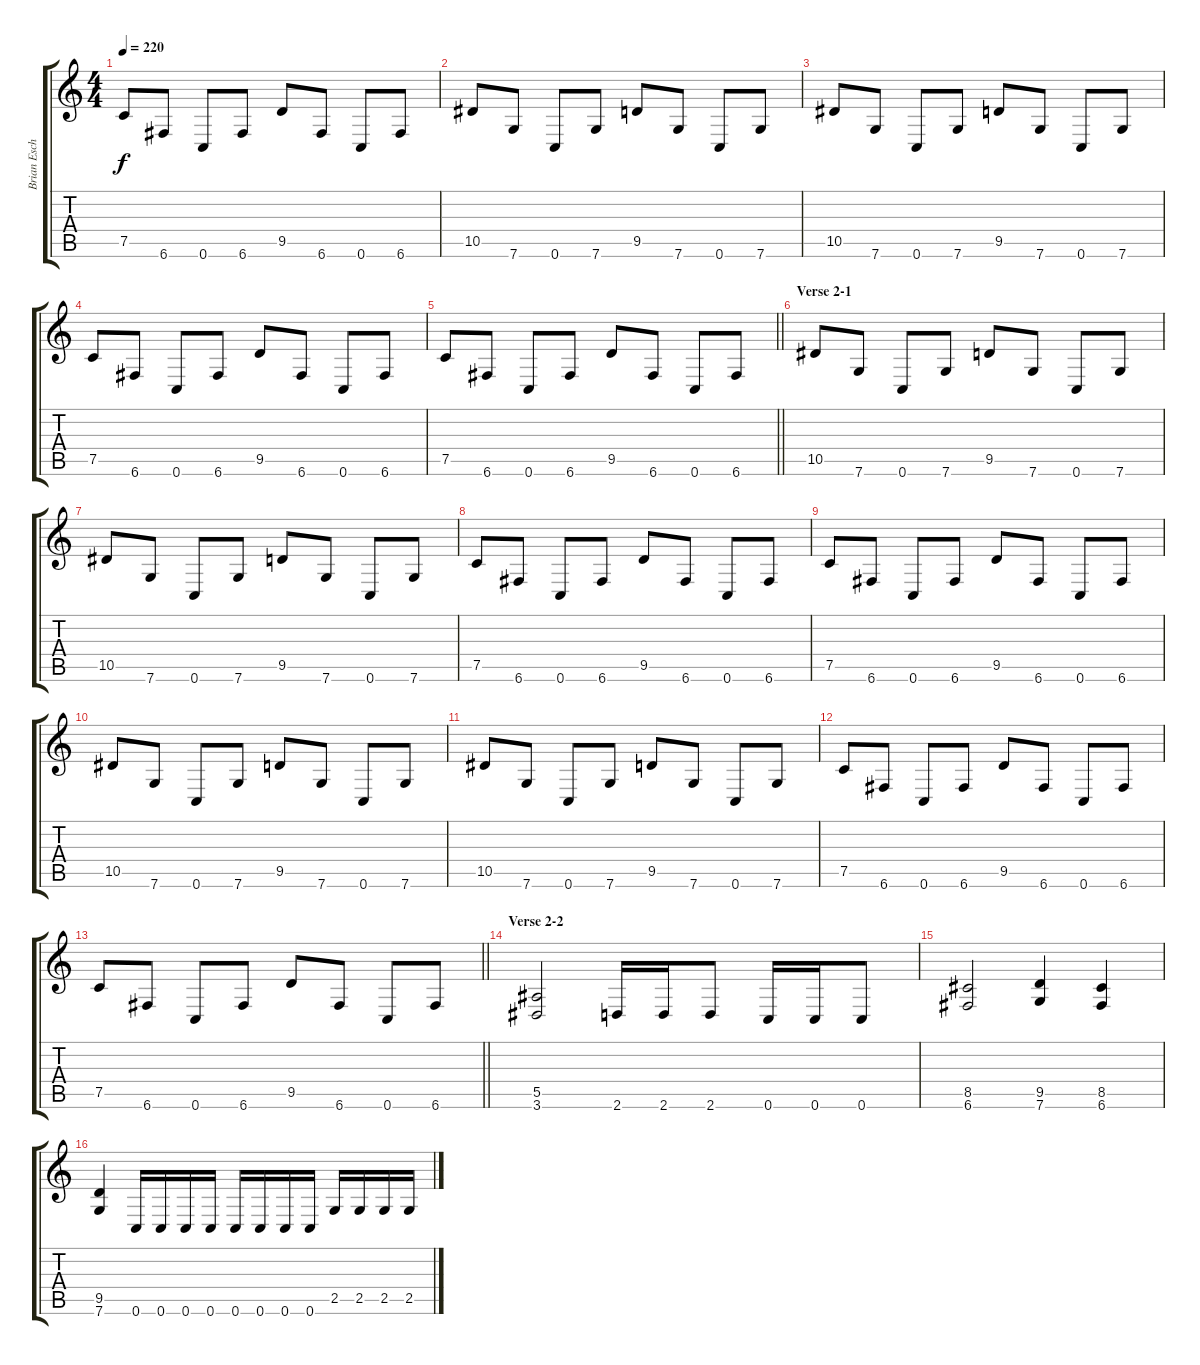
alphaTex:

\track ("Brian Eschbach" "Brian Esch") {instrument distortionguitar}
\staff {score tabs}
\tuning (C4 G3 Eb3 Bb2 F2 C2) {hide}
\ts (4 4)
\tempo 220
\clef g2
\ks c
7.5.8{dy f} 6.6.8 0.6.8 6.6.8 9.5.8 6.6.8 0.6.8 6.6.8 |
10.5.8 7.6.8 0.6.8 7.6.8 9.5.8 7.6.8 0.6.8 7.6.8 |
10.5.8 7.6.8 0.6.8 7.6.8 9.5.8 7.6.8 0.6.8 7.6.8 |
7.5.8 6.6.8 0.6.8 6.6.8 9.5.8 6.6.8 0.6.8 6.6.8 |
\barLineRight lightlight
7.5.8 6.6.8 0.6.8 6.6.8 9.5.8 6.6.8 0.6.8 6.6.8 |
\section ("" "Verse 2-1")
10.5.8 7.6.8 0.6.8 7.6.8 9.5.8 7.6.8 0.6.8 7.6.8 |
10.5.8 7.6.8 0.6.8 7.6.8 9.5.8 7.6.8 0.6.8 7.6.8 |
7.5.8 6.6.8 0.6.8 6.6.8 9.5.8 6.6.8 0.6.8 6.6.8 |
7.5.8 6.6.8 0.6.8 6.6.8 9.5.8 6.6.8 0.6.8 6.6.8 |
10.5.8 7.6.8 0.6.8 7.6.8 9.5.8 7.6.8 0.6.8 7.6.8 |
10.5.8 7.6.8 0.6.8 7.6.8 9.5.8 7.6.8 0.6.8 7.6.8 |
7.5.8 6.6.8 0.6.8 6.6.8 9.5.8 6.6.8 0.6.8 6.6.8 |
\barLineRight lightlight
7.5.8 6.6.8 0.6.8 6.6.8 9.5.8 6.6.8 0.6.8 6.6.8 |
\section ("" "Verse 2-2")
(5.5 3.6).2 2.6.16 2.6.16 2.6.8 0.6.16 0.6.16 0.6.8 |
(8.5 6.6).2 (9.5 7.6).4 (8.5 6.6).4 |
(9.5 7.6).4 0.6.16 0.6.16 0.6.16 0.6.16 0.6.16 0.6.16 0.6.16 0.6.16 2.5.16 2.5.16 2.5.16 2.5.16
